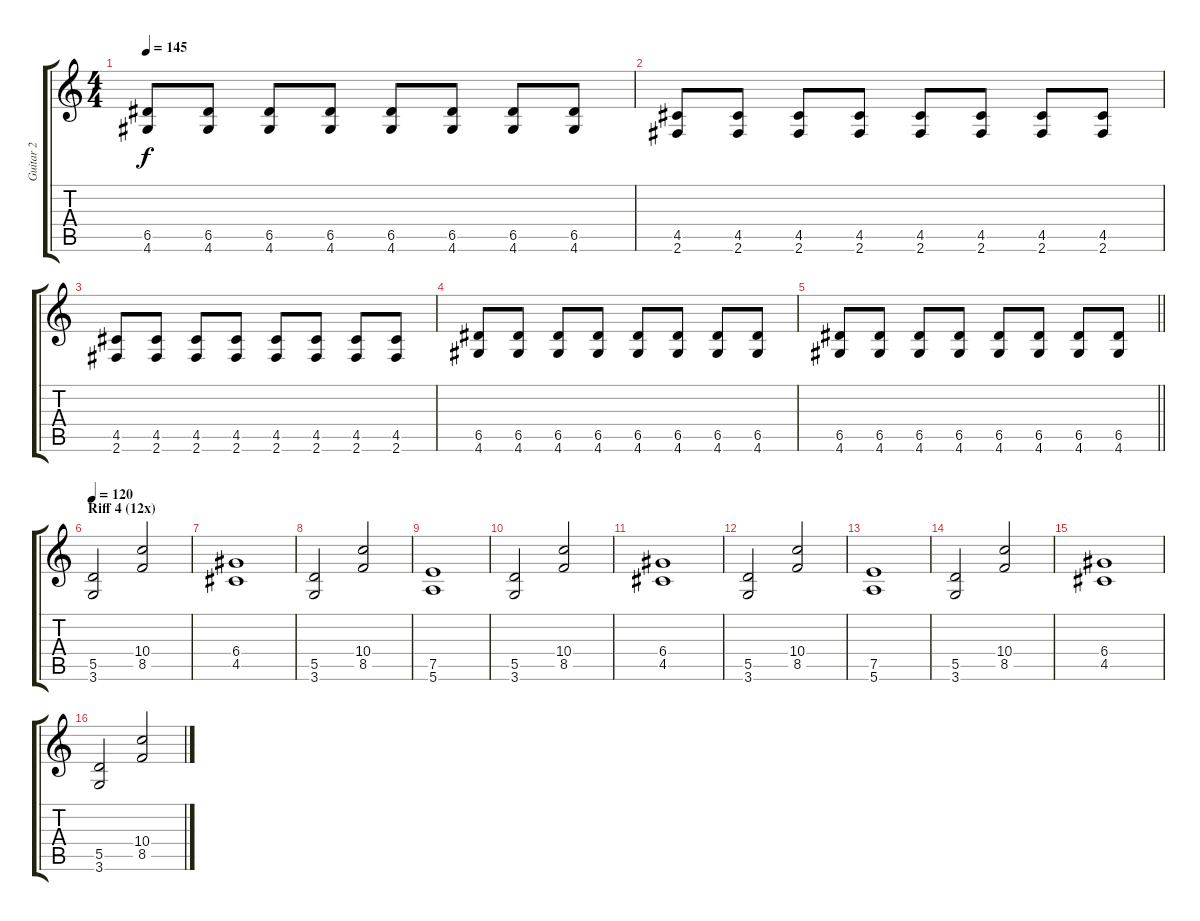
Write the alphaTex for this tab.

\track ("Guitar 2" "Guitar 2") {instrument distortionguitar}
\staff {score tabs}
\tuning (E4 B3 G3 D3 A2 E2) {hide}
\ts (4 4)
\tempo 145
\clef g2
\ks c
(6.5 4.6).8{dy f} (6.5 4.6).8 (6.5 4.6).8 (6.5 4.6).8 (6.5 4.6).8 (6.5 4.6).8 (6.5 4.6).8 (6.5 4.6).8 |
(4.5 2.6).8 (4.5 2.6).8 (4.5 2.6).8 (4.5 2.6).8 (4.5 2.6).8 (4.5 2.6).8 (4.5 2.6).8 (4.5 2.6).8 |
(4.5 2.6).8 (4.5 2.6).8 (4.5 2.6).8 (4.5 2.6).8 (4.5 2.6).8 (4.5 2.6).8 (4.5 2.6).8 (4.5 2.6).8 |
(6.5 4.6).8 (6.5 4.6).8 (6.5 4.6).8 (6.5 4.6).8 (6.5 4.6).8 (6.5 4.6).8 (6.5 4.6).8 (6.5 4.6).8 |
\barLineRight lightlight
(6.5 4.6).8 (6.5 4.6).8 (6.5 4.6).8 (6.5 4.6).8 (6.5 4.6).8 (6.5 4.6).8 (6.5 4.6).8 (6.5 4.6).8 |
\section ("" "Riff 4 (12x)")
\tempo 120
(5.5 3.6).2 (10.4 8.5).2 |
(6.4 4.5).1 |
(5.5 3.6).2 (10.4 8.5).2 |
(7.5 5.6).1 |
(5.5 3.6).2 (10.4 8.5).2 |
(6.4 4.5).1 |
(5.5 3.6).2 (10.4 8.5).2 |
(7.5 5.6).1 |
(5.5 3.6).2 (10.4 8.5).2 |
(6.4 4.5).1 |
(5.5 3.6).2 (10.4 8.5).2
